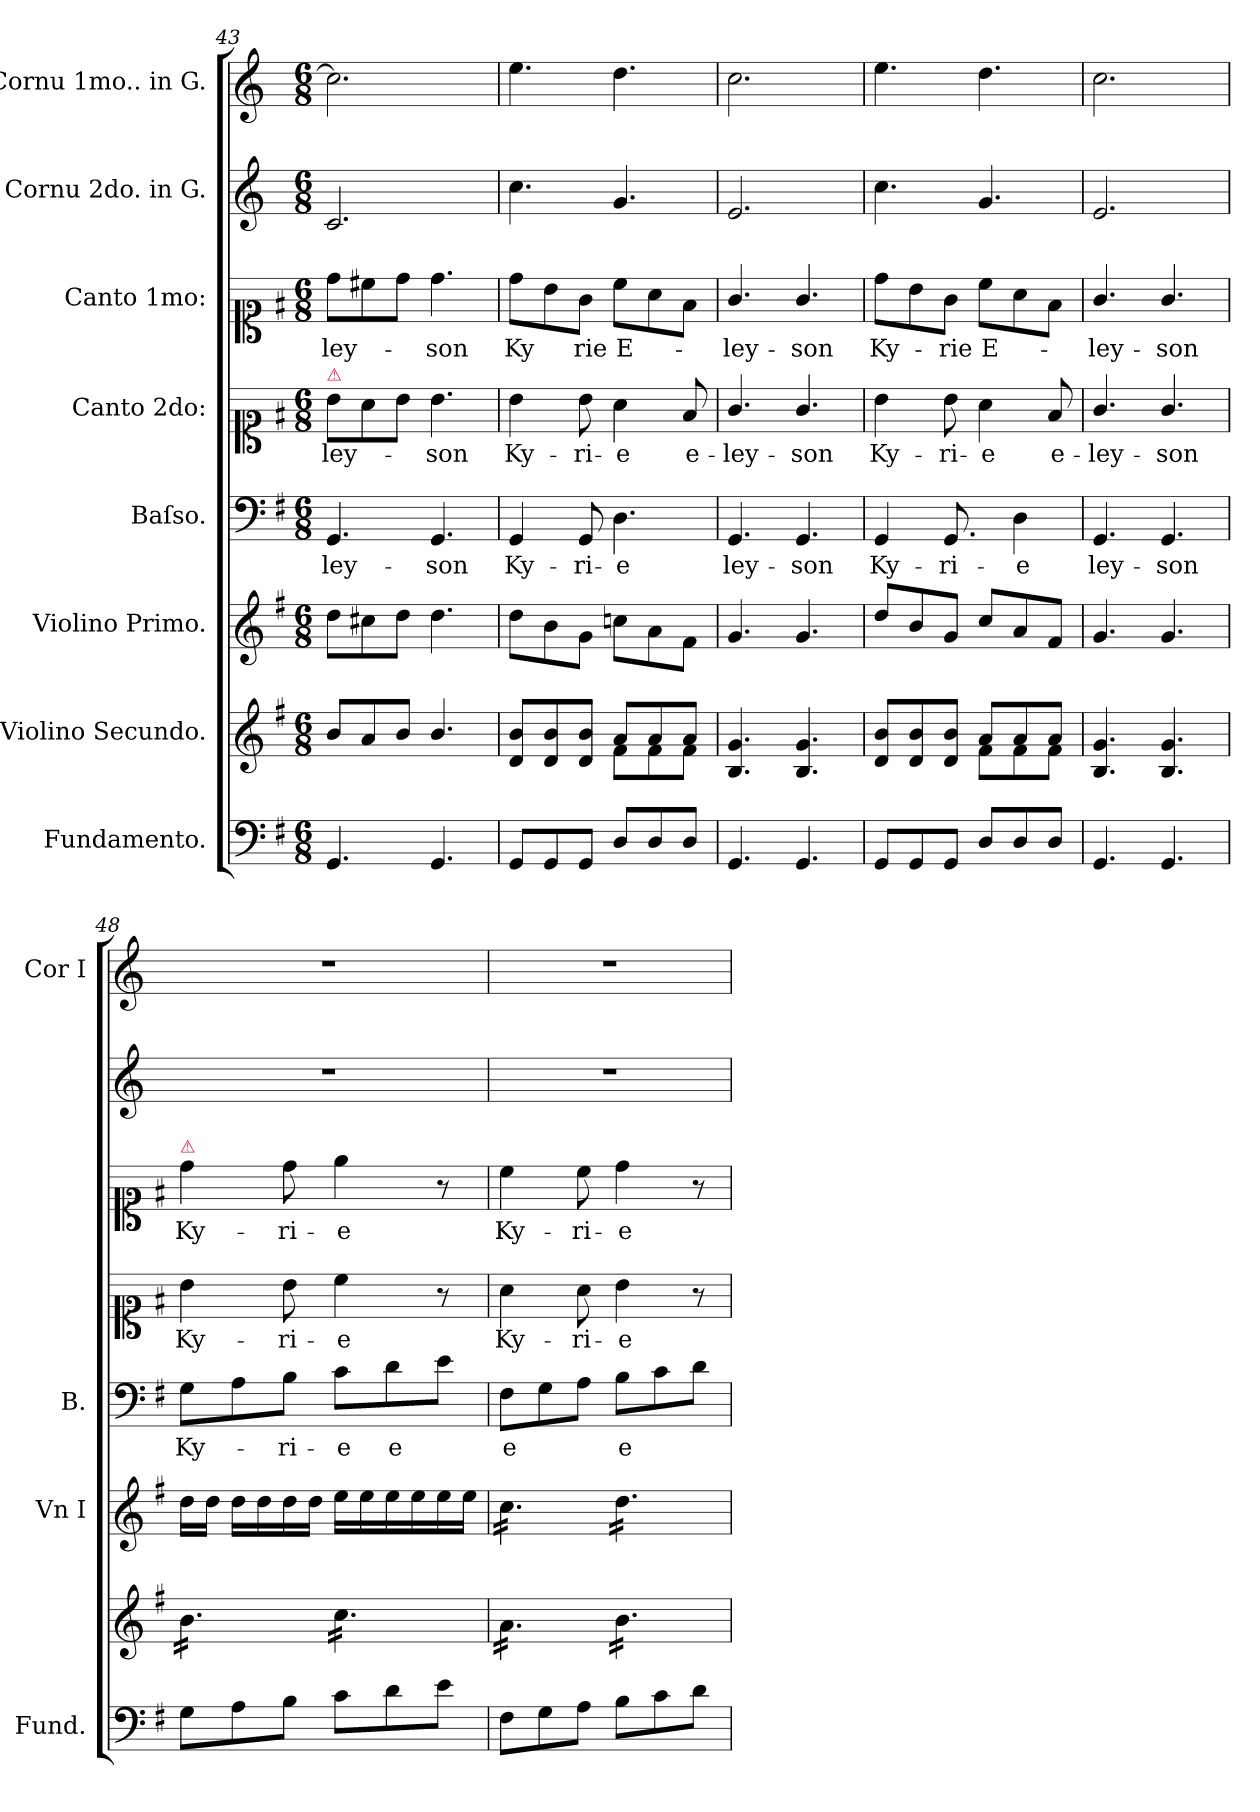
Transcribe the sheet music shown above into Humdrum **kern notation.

**kern	**kern	**kern	**kern	**text	**kern	**text	**kern	**text	**kern	**kern
*part8	*part7	*part6	*part5	*part5	*part4	*part4	*part3	*part3	*part2	*part1
*staff8	*staff7	*staff6	*staff5	*staff5	*staff4	*staff4	*staff3	*staff3	*staff2	*staff1
*I"Fundamento.	*I"Violino Secundo.	*I"Violino Primo.	*I"Baſso.	*	*I"Canto 2do:	*	*I"Canto 1mo:	*	*I"Cornu 2do. in G.	*I"Cornu 1mo.. in G.
*I'Fund.	*	*I'Vn I	*I'B.	*	*	*	*	*	*	*I'Cor I
*clefF4	*clefG2	*clefG2	*clefF4	*	*clefC1	*	*clefC1	*	*clefG2	*clefG2
*	*	*	*	*	*	*	*	*	*ITrd3c5	*ITrd3c5
*k[f#]	*k[f#]	*k[f#]	*k[f#]	*	*k[f#]	*	*k[f#]	*	*k[f#]	*k[f#]
*M6/8	*M6/8	*M6/8	*M6/8	*	*M6/8	*	*M6/8	*	*M6/8	*M6/8
=43	=43	=43	=43	=43	=43	=43	=43	=43	=43	=43
!	!	!	!	!	!LO:TX:a:color=crimson:t=⚠	!	!	!	!	!
4.GG/	8b/L	8dd\L	4.GG/	-ley-	8b\L	-ley-	8dd\L	-ley-	2.G/	2.g\]
.	8a/	8cc#X\	.	.	8a\	.	8cc#X\	.	.	.
.	8b/J	8dd\J	.	.	8b\J	.	8dd\J	.	.	.
4.GG/	4.b/	4.dd\	4.GG/	-son	4.b\	-son	4.dd\	-son	.	.
=44	=44	=44	=44	=44	=44	=44	=44	=44	=44	=44
*	*^	*	*	*	*	*	*	*	*	*
8GG/L	8d/ 8b/L	4rcyy	8dd\L	4GG/	Ky-	4b\	Ky-	8dd\L	Ky	4.g\	4.b\
8GG/	8d/ 8b/	.	8b\	.	.	.	.	8b\	.	.	.
8GG/J	8d/ 8b/J	8rcyy	8g\J	8GG/	-ri-	8b\	-ri-	8g\J	rie	.	.
8D/L	8a/L	8f#\L	8ccn\L	4.D\	-e	4a\	-e	8cc\L	E-	4.d/	4.a\
8D/	8a/	8f#\	8a\	.	.	.	.	8a\	.	.	.
8D/J	8a/J	8f#\J	8f#\J	.	.	8f#/	e-	8f#\J	.	.	.
*	*v	*v	*	*	*	*	*	*	*	*	*
=45	=45	=45	=45	=45	=45	=45	=45	=45	=45	=45
4.GG/	4.B/ 4.g/	4.g/	4.GG/	ley-	4.g/	-ley-	4.g/	-ley-	2.B/	2.g\
4.GG/	4.B/ 4.g/	4.g/	4.GG/	-son	4.g/	-son	4.g/	-son	.	.
=46	=46	=46	=46	=46	=46	=46	=46	=46	=46	=46
*	*^	*	*	*	*	*	*	*	*	*
!	!	!	!	!	!	!	!LO:LY:i	!	!LO:LY:i	!	!
8GG/L	8d/ 8b/L	4rcyy	8dd/L	4GG/	Ky-	4b\	Ky-	8dd\L	Ky-	4.g\	4.b\
8GG/	8d/ 8b/	.	8b/	.	.	.	.	8b\	.	.	.
!	!	!	!	!LO:N:vis=8.	!	!	!LO:LY:i	!	!LO:LY:i	!	!
8GG/J	8d/ 8b/J	8rcyy	8g/J	8GG/	-ri-	8b\	-ri-	8g\J	-rie	.	.
!	!	!	!	!	!	!	!LO:LY:i	!	!LO:LY:i	!	!
8D/L	8a/L	8f#\L	8cc/L	8ryy	.	4a\	-e	8cc\L	E-	4.d/	4.a\
8D/	8a/	8f#\	8a/	4D\	-e	.	.	8a\	.	.	.
!	!	!	!	!	!	!	!LO:LY:i	!	!	!	!
8D/J	8a/J	8f#\J	8f#/J	.	.	8f#/	e-	8f#\J	.	.	.
=47	=47	=47	=47	=47	=47	=47	=47	=47	=47	=47	=47
!	!	!	!	!	!	!	!LO:LY:i	!	!LO:LY:i	!	!
*	*v	*v	*	*	*	*	*	*	*	*	*
4.GG/	4.B/ 4.g/	4.g/	4.GG/	ley-	4.g/	-ley-	4.g/	-ley-	2.B/	2.g\
!	!	!	!	!	!	!LO:LY:i	!	!LO:LY:i	!	!
4.GG/	4.B/ 4.g/	4.g/	4.GG/	-son	4.g/	-son	4.g/	-son	.	.
=48	=48	=48	=48	=48	=48	=48	=48	=48	=48	=48
!	!	!	!	!	!	!	!LO:TX:a:color=crimson:t=⚠	!	!	!
!	!LO:TX:a:color=crimson:t=⚠	!	!	!	!	!	!	!	!	!
*	*tremolo	*	*	*	*	*	*	*	*	*
8G\L	16b\LL	16dd\LL	8G\L	Ky-	4b\	Ky-	4dd\	Ky-	2.r	2.r
.	16b\	16dd\JJ	.	.	.	.	.	.	.	.
8A\	16b\	16dd\LL	8A\	.	.	.	.	.	.	.
.	16b\	16dd\	.	.	.	.	.	.	.	.
8B\J	16b\	16dd\	8B\J	-ri-	8b\	-ri-	8dd\	-ri-	.	.
.	16b\JJ	16dd\JJ	.	.	.	.	.	.	.	.
8c\L	16cc\LL	16ee\LL	8c\L	-e	4cc\	-e	4ee\	-e	.	.
.	16cc\	16ee\	.	.	.	.	.	.	.	.
!	!	!	!	!LO:LY:i	!	!	!	!	!	!
8d\	16cc\	16ee\	8d\	e	.	.	.	.	.	.
.	16cc\	16ee\	.	.	.	.	.	.	.	.
8e\J	16cc\	16ee\	8e\J	.	8r	.	8r	.	.	.
.	16cc\JJ	16ee\JJ	.	.	.	.	.	.	.	.
=49	=49	=49	=49	=49	=49	=49	=49	=49	=49	=49
!	!	!	!	!LO:LY:i	!	!LO:LY:i	!	!LO:LY:i	!	!
*	*	*tremolo	*	*	*	*	*	*	*	*
8F#\L	16a\LL	16cc\LL	8F#\L	e	4a\	Ky-	4cc\	Ky-	2.r	2.r
.	16a\	16cc\	.	.	.	.	.	.	.	.
8G\	16a\	16cc\	8G\	.	.	.	.	.	.	.
.	16a\	16cc\	.	.	.	.	.	.	.	.
!	!	!	!	!	!	!LO:LY:i	!	!LO:LY:i	!	!
8A\J	16a\	16cc\	8A\J	.	8a\	-ri-	8cc\	-ri-	.	.
.	16a\JJ	16cc\JJ	.	.	.	.	.	.	.	.
!	!	!	!	!LO:LY:i	!	!LO:LY:i	!	!LO:LY:i	!	!
8B\L	16b\LL	16dd\LL	8B\L	e	4b\	-e	4dd\	-e	.	.
.	16b\	16dd\	.	.	.	.	.	.	.	.
8c\	16b\	16dd\	8c\	.	.	.	.	.	.	.
.	16b\	16dd\	.	.	.	.	.	.	.	.
8d\J	16b\	16dd\	8d\J	.	8r	.	8r	.	.	.
.	16b\JJ	16dd\JJ	.	.	.	.	.	.	.	.
*	*	*Xtremolo	*	*	*	*	*	*	*	*
*	*Xtremolo	*	*	*	*	*	*	*	*	*
=	=	=	=	=	=	=	=	=	=	=
*-	*-	*-	*-	*-	*-	*-	*-	*-	*-	*-
